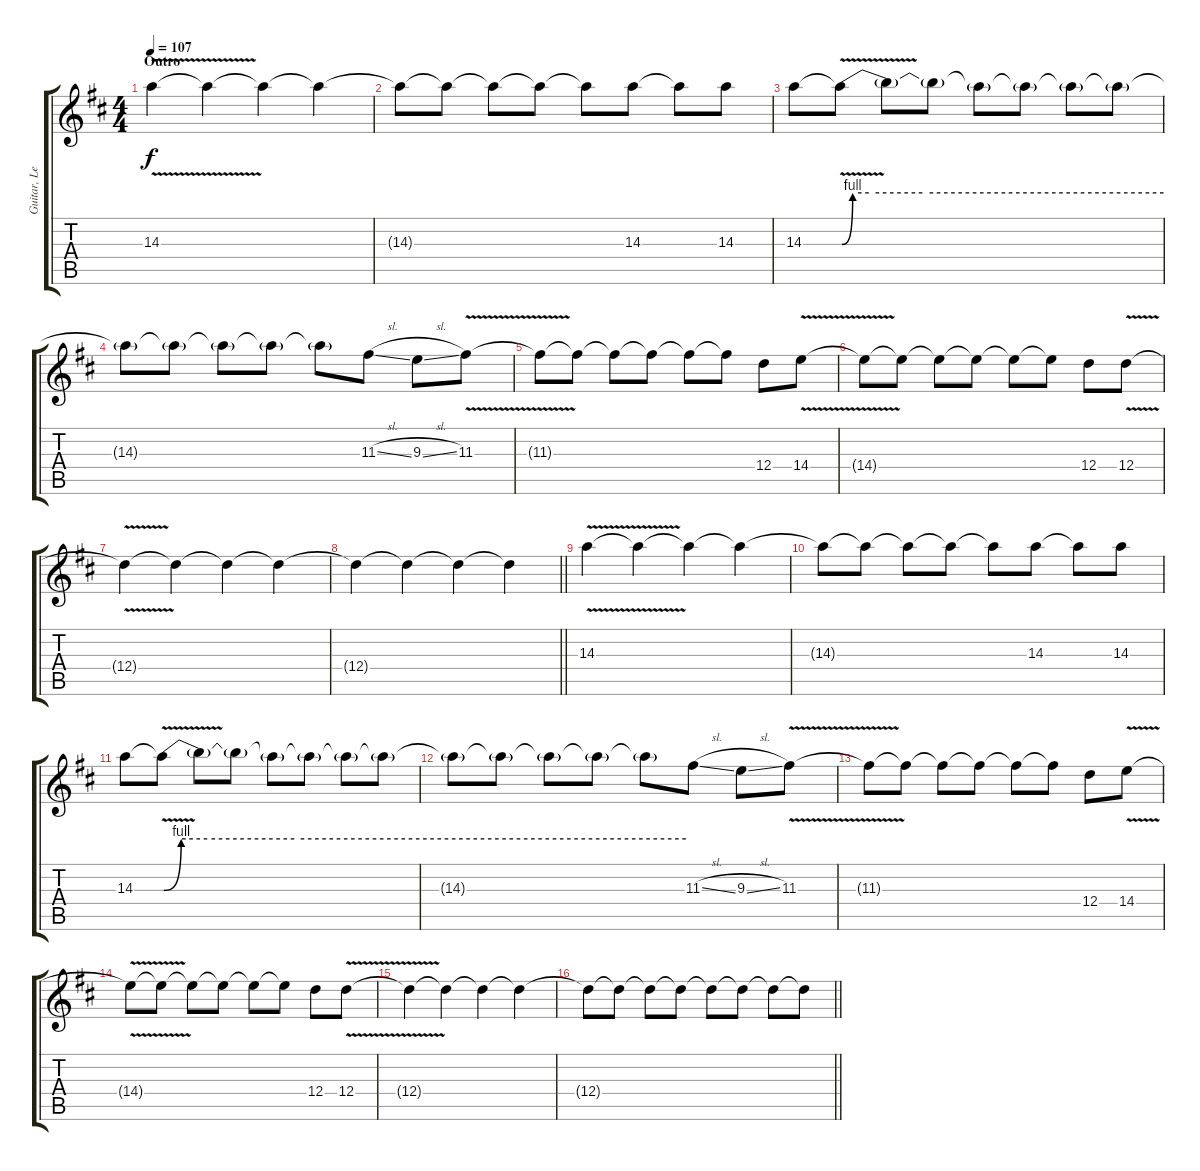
\track ("Guitar, Lead" "Guitar, Le") {mute instrument distortionguitar}
\staff {score tabs}
\tuning (E4 B3 G3 D3 A2 E2) {hide}
\ts (4 4)
\section ("" "Outro")
\tempo 107
\clef g2
\ks d
14.3{v}.4{dy f} 14.3{t}.4 14.3{t}.4 14.3{t}.4 |
14.3{t}.8 14.3{t}.8 14.3{t}.8 14.3{t}.8 14.3{t}.8 14.3.8 14.3{t}.8 14.3.8 |
14.3.8 14.3{be (custom 0 0 2 4 5 4 15 4 60 4) v t}.8 14.3{t}.8 14.3{t}.8 14.3{t}.8 14.3{t}.8 14.3{t}.8 14.3{t}.8 |
14.3{t}.8 14.3{t}.8 14.3{t}.8 14.3{t}.8 14.3{t}.8 11.3{sl}.8 9.3{sl}.8 11.3{v}.8 |
11.3{t}.8 11.3{t}.8 11.3{t}.8 11.3{t}.8 11.3{t}.8 11.3{t}.8 12.4.8 14.4{v}.8 |
14.4{t}.8 14.4{t}.8 14.4{t}.8 14.4{t}.8 14.4{t}.8 14.4{t}.8 12.4.8 12.4{v}.8 |
12.4{t}.4 12.4{t}.4 12.4{t}.4 12.4{t}.4 |
\barLineRight lightlight
12.4{t}.4 12.4{t}.4 12.4{t}.4 12.4{t}.4 |
14.3{v}.4 14.3{t}.4 14.3{t}.4 14.3{t}.4 |
14.3{t}.8 14.3{t}.8 14.3{t}.8 14.3{t}.8 14.3{t}.8 14.3.8 14.3{t}.8 14.3.8 |
14.3.8 14.3{be (custom 0 0 2 4 5 4 15 4 60 4) v t}.8 14.3{t}.8 14.3{t}.8 14.3{t}.8 14.3{t}.8 14.3{t}.8 14.3{t}.8 |
14.3{t}.8 14.3{t}.8 14.3{t}.8 14.3{t}.8 14.3{t}.8 11.3{sl}.8 9.3{sl}.8 11.3{v}.8 |
11.3{t}.8 11.3{t}.8 11.3{t}.8 11.3{t}.8 11.3{t}.8 11.3{t}.8 12.4.8 14.4{v}.8 |
14.4{v t}.8 14.4{t}.8 14.4{t}.8 14.4{t}.8 14.4{t}.8 14.4{t}.8 12.4.8 12.4{v}.8 |
12.4{t}.4 12.4{t}.4 12.4{t}.4 12.4{t}.4 |
\barLineRight lightlight
12.4{t}.8 12.4{t}.8 12.4{t}.8 12.4{t}.8 12.4{t}.8 12.4{t}.8 12.4{t}.8 12.4{t}.8
